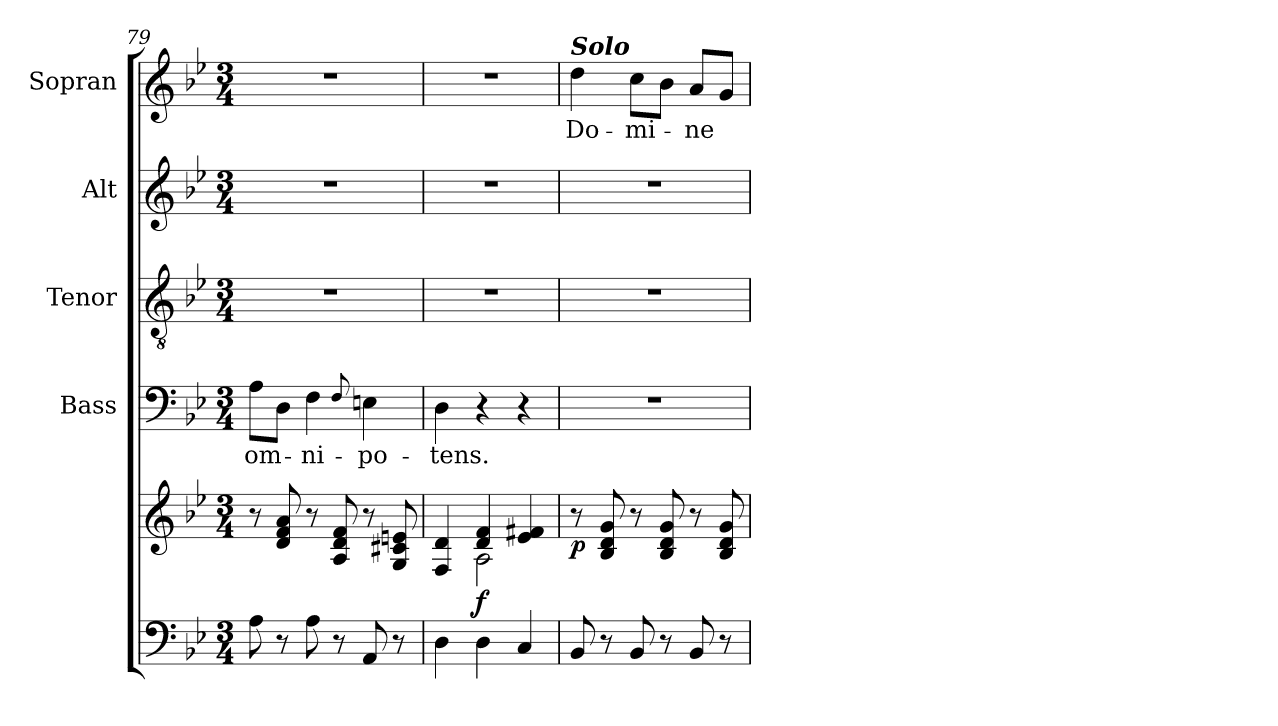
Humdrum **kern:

**kern	**kern	**dynam	**kern	**text	**kern	**kern	**kern	**text
*part5	*part5	*part5	*part4	*part4	*part3	*part2	*part1	*part1
*staff6	*staff5	*staff5/6	*staff4	*staff4	*staff3	*staff2	*staff1	*staff1
*	*	*	*I"Bass	*	*I"Tenor	*I"Alt	*I"Sopran	*
*	*	*	*I'B.	*	*I'T.	*I'A.	*I'S.	*
!!LO:LB:g=z
*clefF4	*clefG2	*	*clefF4	*	*clefGv2	*clefG2	*clefG2	*
*k[b-e-]	*k[b-e-]	*	*k[b-e-]	*	*k[b-e-]	*k[b-e-]	*k[b-e-]	*
*B-:	*B-:	*	*B-:	*	*B-:	*B-:	*B-:	*
*M3/4	*M3/4	*	*M3/4	*	*M3/4	*M3/4	*M3/4	*
=79	=79	=79	=79	=79	=79	=79	=79	=79
!	!	!	!	!LO:LY:b	!	!	!	!
8A\	8r	.	8A\L	om-	2.r	2.r	2.r	.
8r	8d/ 8f/ 8a/	.	8D\J	.	.	.	.	.
!	!	!	!	!LO:LY:b	!	!	!	!
8A\	8r	.	4F\	-ni-	.	.	.	.
8r	8A/ 8d/ 8f/	.	.	.	.	.	.	.
.	.	.	8qqF/	.	.	.	.	.
!	!	!	!	!LO:LY:b	!	!	!	!
8AA/	8r	.	4En\	-po-	.	.	.	.
8r	8G/ 8c#X/ 8en/	.	.	.	.	.	.	.
=80	=80	=80	=80	=80	=80	=80	=80	=80
*	*^	*	*	*	*	*	*	*
!	!	!	!	!	!LO:LY:b	!	!	!	!
4D\	4F/ 4d/	4ryy	.	4D\	-tens.	2.r	2.r	2.r	.
!	!	!	!LO:DY:b	!	!	!	!	!	!
4D\	4d/ 4f/	2A\	f	4r	.	.	.	.	.
4C/	4e-/ 4f#X/	.	.	4r	.	.	.	.	.
*	*v	*v	*	*	*	*	*	*	*
=81	=81	=81	=81	=81	=81	=81	=81	=81
!	!	!	!	!	!	!	!LO:TX:a:Bi:t=Solo	!
!	!	!LO:DY:b	!	!	!	!	!	!LO:LY:b
8BB-/	8r	p	2.r	.	2.r	2.r	4dd\	Do-
8r	8B-/ 8d/ 8g/	.	.	.	.	.	.	.
!	!	!	!	!	!	!	!	!LO:LY:b
8BB-/	8r	.	.	.	.	.	8cc\L	-mi-
8r	8B-/ 8d/ 8g/	.	.	.	.	.	8b-\J	.
!	!	!	!	!	!	!	!	!LO:LY:b
8BB-/	8r	.	.	.	.	.	8a/L	-ne
8r	8B-/ 8d/ 8g/	.	.	.	.	.	8g/J	.
=	=	=	=	=	=	=	=	=
*-	*-	*-	*-	*-	*-	*-	*-	*-
